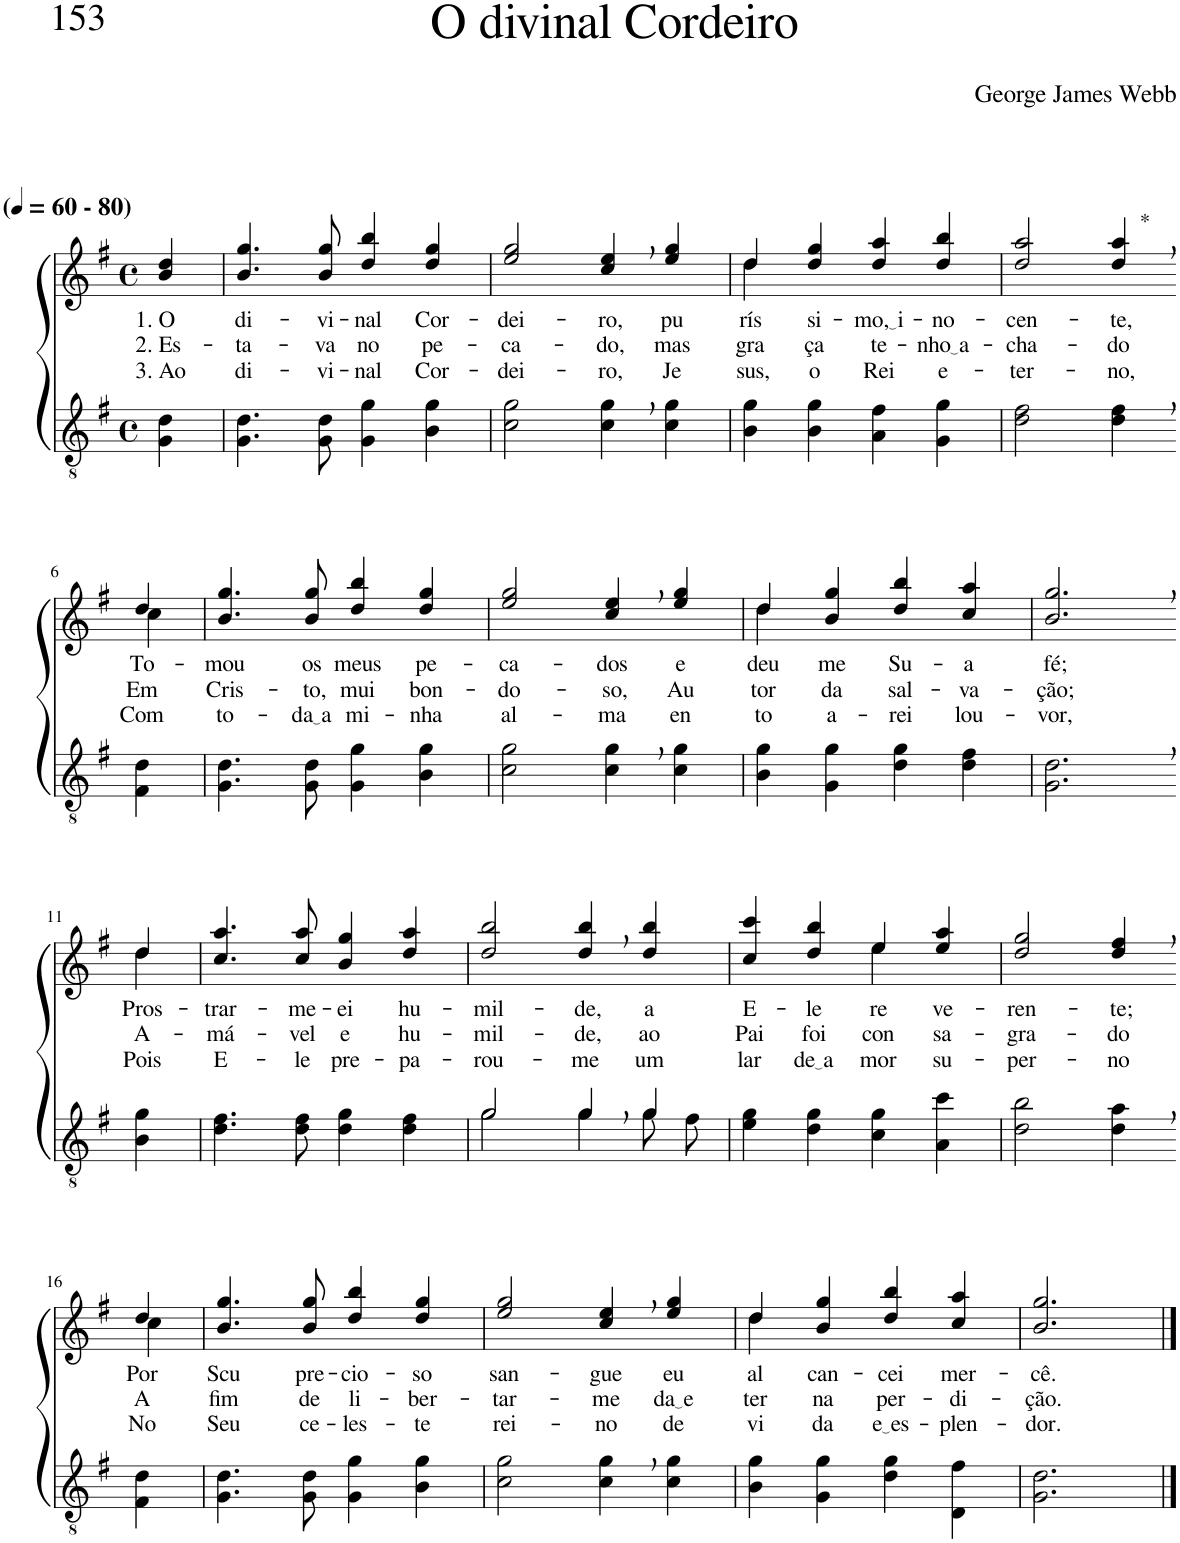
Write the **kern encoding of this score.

**kern	**kern	**text	**text	**text
*part2	*part1	*part1	*part1	*part1
*staff2	*staff1	*staff1	*staff1	*staff1
*I"Parte III e IV	*I"Parte I II	*	*	*
*clefGv2	*clefG2	*	*	*
*Trd5c9	*Trd5c9	*	*	*
*k[f#]	*k[f#]	*	*	*
*M4/4	*M4/4	*	*	*
*met(c)	*met(c)	*	*	*
*MM60	*MM60	*	*	*
=1	=1	=1	=1	=1
!	!LO:TX:a:B:t=(	!	!	!
!	!LO:TX:a:B:t=- 80)	!	!	!
!	!	!LO:LY:b	!LO:LY:b	!LO:LY:b
4G\ 4d\	4b/ 4dd/	1. O	2. Es-	3. Ao
=2	=2	=2	=2	=2
!	!	!LO:LY:b	!LO:LY:b	!LO:LY:b
4.G\ 4.d\	4.b/ 4.gg/	di-	-ta-	di-
!	!	!LO:LY:b	!LO:LY:b	!LO:LY:b
8G\ 8d\	8b/ 8gg/	-vi-	-va	-vi-
!	!	!LO:LY:b	!LO:LY:b	!LO:LY:b
4G\ 4g\	4dd/ 4bb/	-nal	no	-nal
!	!	!LO:LY:b	!LO:LY:b	!LO:LY:b
4B\ 4g\	4dd/ 4gg/	Cor-	pe-	Cor-
=3	=3	=3	=3	=3
!	!	!LO:LY:b	!LO:LY:b	!LO:LY:b
2c\ 2g\	2ee/ 2gg/	-dei-	-ca-	-dei-
!	!	!LO:LY:b	!LO:LY:b	!LO:LY:b
4c\, 4g\,	4cc/, 4ee/,	-ro,	-do,	-ro,
!	!	!LO:LY:b	!LO:LY:b	!LO:LY:b
4c\ 4g\	4ee/ 4gg/	pu-	mas	Je-
=4	=4	=4	=4	=4
*	*^	*	*	*
!	!	!	!LO:LY:b	!LO:LY:b	!LO:LY:b
4B\ 4g\	4dd/	4dd\	-rís-	gra-	-sus,
!	!	!	!LO:LY:b	!LO:LY:b	!LO:LY:b
4B\ 4g\	4dd/ 4gg/	2.ryy	-si-	-ça	o
!	!	!	!LO:LY:b	!LO:LY:b	!LO:LY:b
4A\ 4f#\	4dd/ 4aa/	.	mo, i	te-	Rei
!	!	!	!LO:LY:b	!LO:LY:b	!LO:LY:b
4G\ 4g\	4dd/ 4bb/	.	-no-	nho a	e-
*	*v	*v	*	*	*
=5	=5	=5	=5	=5
!	!	!LO:LY:b	!LO:LY:b	!LO:LY:b
2d\ 2f#\	2dd/ 2aa/	-cen-	-cha-	-ter-
!	!LO:TX:a:t=*	!	!	!
!	!	!LO:LY:b	!LO:LY:b	!LO:LY:b
4d\, 4f#\,	4dd/, 4aa/,	-te,	-do	-no,
!!LO:LB:g=z
=6-	=6-	=6-	=6-	=6-
*	*^	*	*	*
!	!	!	!LO:LY:b	!LO:LY:b	!LO:LY:b
4F#\ 4d\	4dd/	4cc\	To-	Em	Com
=7	=7	=7	=7	=7	=7
!	!	!	!LO:LY:b	!LO:LY:b	!LO:LY:b
*	*v	*v	*	*	*
4.G\ 4.d\	4.b/ 4.gg/	-mou	Cris-	to-
!	!	!LO:LY:b	!LO:LY:b	!LO:LY:b
8G\ 8d\	8b/ 8gg/	os	-to,	da a
!	!	!LO:LY:b	!LO:LY:b	!LO:LY:b
4G\ 4g\	4dd/ 4bb/	meus	mui	mi-
!	!	!LO:LY:b	!LO:LY:b	!LO:LY:b
4B\ 4g\	4dd/ 4gg/	pe-	bon-	-nha
=8	=8	=8	=8	=8
!	!	!LO:LY:b	!LO:LY:b	!LO:LY:b
2c\ 2g\	2ee/ 2gg/	-ca-	-do-	al-
!	!	!LO:LY:b	!LO:LY:b	!LO:LY:b
4c\, 4g\,	4cc/, 4ee/,	-dos	-so,	-ma
!	!	!LO:LY:b	!LO:LY:b	!LO:LY:b
4c\ 4g\	4ee/ 4gg/	e	Au-	en-
=9	=9	=9	=9	=9
*	*^	*	*	*
!	!	!	!LO:LY:b	!LO:LY:b	!LO:LY:b
4B\ 4g\	4dd/	4dd\	deu-	-tor	-to-
!	!	!	!LO:LY:b	!LO:LY:b	!LO:LY:b
4G\ 4g\	4b/ 4gg/	2.ryy	-me	da	-a-
!	!	!	!LO:LY:b	!LO:LY:b	!LO:LY:b
4d\ 4g\	4dd/ 4bb/	.	Su-	sal-	-rei
!	!	!	!LO:LY:b	!LO:LY:b	!LO:LY:b
4d\ 4f#\	4cc/ 4aa/	.	-a	-va-	lou-
*	*v	*v	*	*	*
=10	=10	=10	=10	=10
!	!	!LO:LY:b	!LO:LY:b	!LO:LY:b
2.G\, 2.d\,	2.b/, 2.gg/,	fé;	-ção;	-vor,
!!LO:LB:g=z
=11-	=11-	=11-	=11-	=11-
*	*^	*	*	*
!	!	!	!LO:LY:b	!LO:LY:b	!LO:LY:b
4B\ 4g\	4dd/	4dd\	Pros-	A-	Pois
=12	=12	=12	=12	=12	=12
!	!	!	!LO:LY:b	!LO:LY:b	!LO:LY:b
*	*v	*v	*	*	*
4.d\ 4.f#\	4.cc/ 4.aa/	-trar-	-má-	E-
!	!	!LO:LY:b	!LO:LY:b	!LO:LY:b
8d\ 8f#\	8cc/ 8aa/	-me-	-vel	-le
!	!	!LO:LY:b	!LO:LY:b	!LO:LY:b
4d\ 4g\	4b/ 4gg/	-ei	e	pre-
!	!	!LO:LY:b	!LO:LY:b	!LO:LY:b
4d\ 4f#\	4dd/ 4aa/	hu-	hu-	-pa-
=13	=13	=13	=13	=13
*^	*	*	*	*
!	!	!	!LO:LY:b	!LO:LY:b	!LO:LY:b
2g/	2g\	2dd/ 2bb/	-mil-	-mil-	-rou-
!	!	!	!LO:LY:b	!LO:LY:b	!LO:LY:b
4g,/	4g\	4dd/, 4bb/,	-de,	-de,	-me
!	!	!	!LO:LY:b	!LO:LY:b	!LO:LY:b
4g/	8g\L	4dd/ 4bb/	a	ao	um
.	8f#\J	.	.	.	.
=14	=14	=14	=14	=14	=14
!	!	!	!LO:LY:b	!LO:LY:b	!LO:LY:b
*v	*v	*^	*	*	*
4e\ 4g\	4cc/ 4ccc/	2ryy	E-	Pai	lar
!	!	!	!LO:LY:b	!LO:LY:b	!LO:LY:b
4d\ 4g\	4dd/ 4bb/	.	-le	foi	de a
!	!	!	!LO:LY:b	!LO:LY:b	!LO:LY:b
4c\ 4g\	4ee/	4ee\	re-	con-	-mor
!	!	!	!LO:LY:b	!LO:LY:b	!LO:LY:b
4A\ 4cc\	4ee/ 4aa/	4ryy	-ve-	-sa-	su-
=15	=15	=15	=15	=15	=15
!	!	!	!LO:LY:b	!LO:LY:b	!LO:LY:b
*	*v	*v	*	*	*
2d\ 2b\	2dd/ 2gg/	-ren-	-gra-	-per-
!	!	!LO:LY:b	!LO:LY:b	!LO:LY:b
4d\, 4a\,	4dd/, 4ff#/,	-te;	-do	-no
!!LO:LB:g=z
=16-	=16-	=16-	=16-	=16-
*	*^	*	*	*
!	!	!	!LO:LY:b	!LO:LY:b	!LO:LY:b
4F#\ 4d\	4dd/	4cc\	-Por	A	No
=17	=17	=17	=17	=17	=17
!	!	!	!LO:LY:b	!LO:LY:b	!LO:LY:b
*	*v	*v	*	*	*
4.G\ 4.d\	4.b/ 4.gg/	Scu	fim	Seu
!	!	!LO:LY:b	!LO:LY:b	!LO:LY:b
8G\ 8d\	8b/ 8gg/	pre-	de	ce-
!	!	!LO:LY:b	!LO:LY:b	!LO:LY:b
4G\ 4g\	4dd/ 4bb/	-cio-	li-	-les-
!	!	!LO:LY:b	!LO:LY:b	!LO:LY:b
4B\ 4g\	4dd/ 4gg/	-so	-ber-	-te
=18	=18	=18	=18	=18
!	!	!LO:LY:b	!LO:LY:b	!LO:LY:b
2c\ 2g\	2ee/ 2gg/	san-	-tar-	rei-
!	!	!LO:LY:b	!LO:LY:b	!LO:LY:b
4c\, 4g\,	4cc/, 4ee/,	-gue	-me	-no
!	!	!LO:LY:b	!LO:LY:b	!LO:LY:b
4c\ 4g\	4ee/ 4gg/	eu	da e	de
=19	=19	=19	=19	=19
*	*^	*	*	*
!	!	!	!LO:LY:b	!LO:LY:b	!LO:LY:b
4B\ 4g\	4dd/	4dd\	al-	-ter-	vi-
!	!	!	!LO:LY:b	!LO:LY:b	!LO:LY:b
4G\ 4g\	4b/ 4gg/	2.ryy	-can-	-na	-da
!	!	!	!LO:LY:b	!LO:LY:b	!LO:LY:b
4d\ 4g\	4dd/ 4bb/	.	-cei	per-	e es
!	!	!	!LO:LY:b	!LO:LY:b	!LO:LY:b
4D\ 4f#\	4cc/ 4aa/	.	mer-	-di-	-plen-
*	*v	*v	*	*	*
=20	=20	=20	=20	=20
!	!	!LO:LY:b	!LO:LY:b	!LO:LY:b
2.G\ 2.d\	2.b/ 2.gg/	-cê.	-ção.	-dor.
==	==	==	==	==
*-	*-	*-	*-	*-
